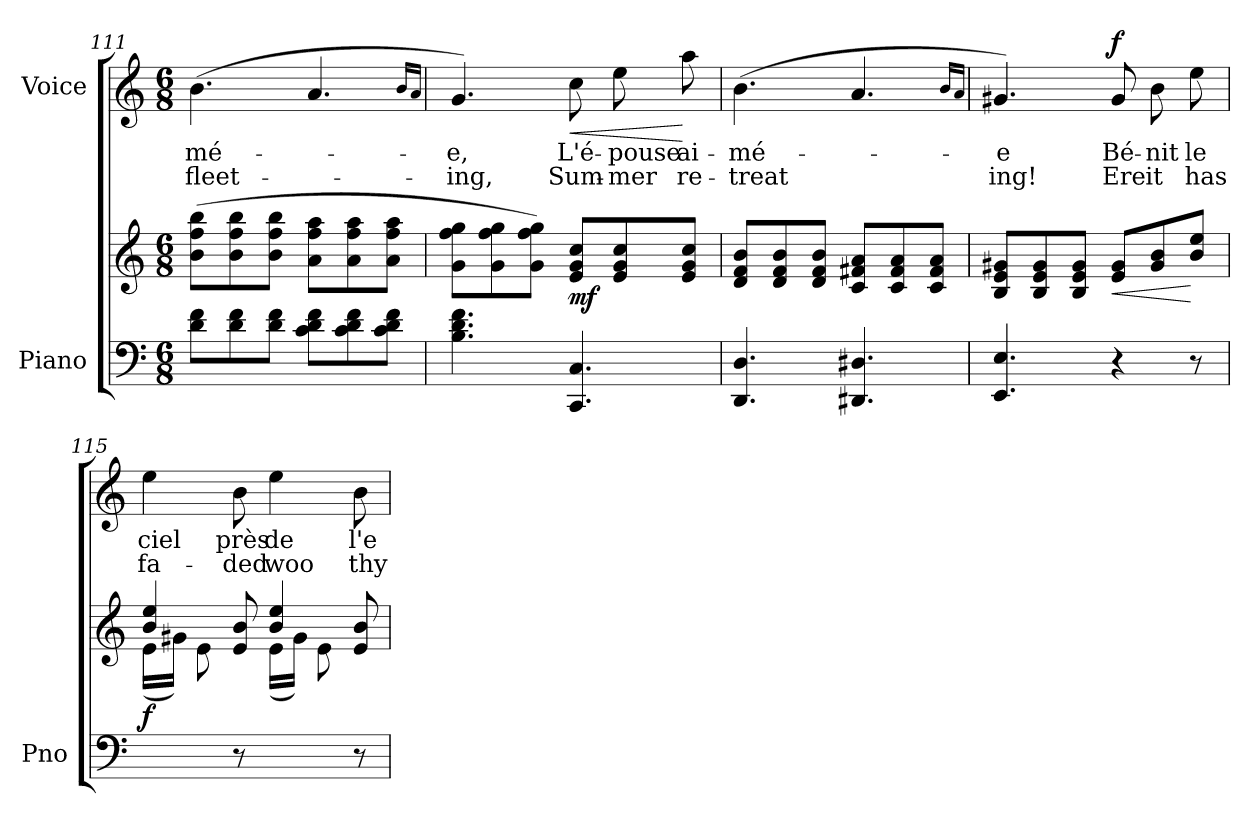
**kern	**kern	**dynam	**kern	**text	**text	**dynam
*part2	*part2	*part2	*part1	*part1	*part1	*part1
*staff3	*staff2	*staff2/3	*staff1	*staff1	*staff1	*staff1
*I"Piano	*	*	*I"Voice	*	*	*
*I'Pno	*	*	*	*	*	*
!!LO:PB:g=z
*clefF4	*clefG2	*	*clefG2	*	*	*
*k[]	*k[]	*	*k[]	*	*	*
*M6/8	*M6/8	*	*M6/8	*	*	*
=111	=111	=111	=111	=111	=111	=111
!	!	!	!	!LO:LY:b	!LO:LY:b	!
8d\ 8f\L	(8b\ 8ff\ 8bb\L	.	(4.b\	-mé-	fleet-	.
8d\ 8f\	8b\ 8ff\ 8bb\	.	.	.	.	.
8d\ 8f\J	8b\ 8ff\ 8bb\J	.	.	.	.	.
8c\ 8d\ 8f\L	8a\ 8ff\ 8aa\L	.	4.a/	.	.	.
8c\ 8d\ 8f\	8a\ 8ff\ 8aa\	.	.	.	.	.
8c\ 8d\ 8f\J	8a\ 8ff\ 8aa\J	.	.	.	.	.
.	.	.	16qb/LL	.	.	.
.	.	.	16qa/JJ	.	.	.
=112	=112	=112	=112	=112	=112	=112
!	!	!	!	!LO:LY:b	!LO:LY:b	!
4.B\ 4.d\ 4.f\	8g\ 8ff\ 8gg\L	.	4.g/)	-e,	-ing,	.
.	8g\ 8ff\ 8gg\	.	.	.	.	.
.	8g\ 8ff\ 8gg\J)	.	.	.	.	.
!	!	!LO:DY:b	!	!LO:LY:b	!LO:LY:b	!LO:HP:b
4.CC/ 4.C/	8e/ 8g/ 8cc/L	mf	8cc\	L'é-	Sum-	<
!	!	!	!	!LO:LY:b	!LO:LY:b	!
.	8e/ 8g/ 8cc/	.	8ee\	-pouse	-mer	.
!	!	!	!	!LO:LY:b	!LO:LY:b	!
.	8e/ 8g/ 8cc/J	.	8aa\	ai-	re-	[
=113	=113	=113	=113	=113	=113	=113
!	!	!	!	!LO:LY:b	!LO:LY:b	!
4.DD/ 4.D/	8d/ 8f/ 8b/L	.	(4.b\	-mé-	-treat	.
.	8d/ 8f/ 8b/	.	.	.	.	.
.	8d/ 8f/ 8b/J	.	.	.	.	.
4.DD#X/ 4.D#X/	8c/ 8f#X/ 8a/L	.	4.a/	.	.	.
.	8c/ 8f#/ 8a/	.	.	.	.	.
.	8c/ 8f#/ 8a/J	.	.	.	.	.
.	.	.	16qb/LL	.	.	.
.	.	.	16qa/JJ	.	.	.
!!LO:LB:g=z
=114	=114	=114	=114	=114	=114	=114
!	!	!	!	!LO:LY:b	!LO:LY:b	!
4.EE/ 4.E/	8B/ 8e/ 8g#X/L	.	4.g#X/)	-e	ing!	.
.	8B/ 8e/ 8g#/	.	.	.	.	.
.	8B/ 8e/ 8g#/J	.	.	.	.	.
!	!	!LO:HP:b	!	!LO:LY:b	!LO:LY:b	!LO:DY:a
4r	8e/ 8g#/L	<	8g#/	Bé-	Ere	f
!	!	!	!	!LO:LY:b	!LO:LY:b	!
.	8g#/ 8b/	.	8b\	-nit	it	.
!	!	!	!	!LO:LY:b	!LO:LY:b	!
8r	8b/ 8ee/J	[	8ee\	le	has	.
=115	=115	=115	=115	=115	=115	=115
*	*^	*	*	*	*	*
!	!	!	!LO:DY:b	!	!LO:LY:b	!LO:LY:b	!
4ryy	4b/ 4ee/	(<16e\LL	f	4ee\	ciel	fa-	.
.	.	16g#X\JJ)	.	.	.	.	.
.	.	8e\	.	.	.	.	.
!	!	!	!	!	!LO:LY:b	!LO:LY:b	!
8r	8e/ 8b/	8ryy	.	8b\	près	-ded	.
!	!	!	!	!	!LO:LY:b	!LO:LY:b	!
4ryy	4b/ 4ee/	(<16e\LL	.	4ee\	de	woo	.
.	.	16g#\JJ)	.	.	.	.	.
.	.	8e\	.	.	.	.	.
!	!	!	!	!	!LO:LY:b	!LO:LY:b	!
8r	8e/ 8b/	8ryy	.	8b\	l'e-	thy	.
*	*v	*v	*	*	*	*	*
=	=	=	=	=	=	=
*-	*-	*-	*-	*-	*-	*-
